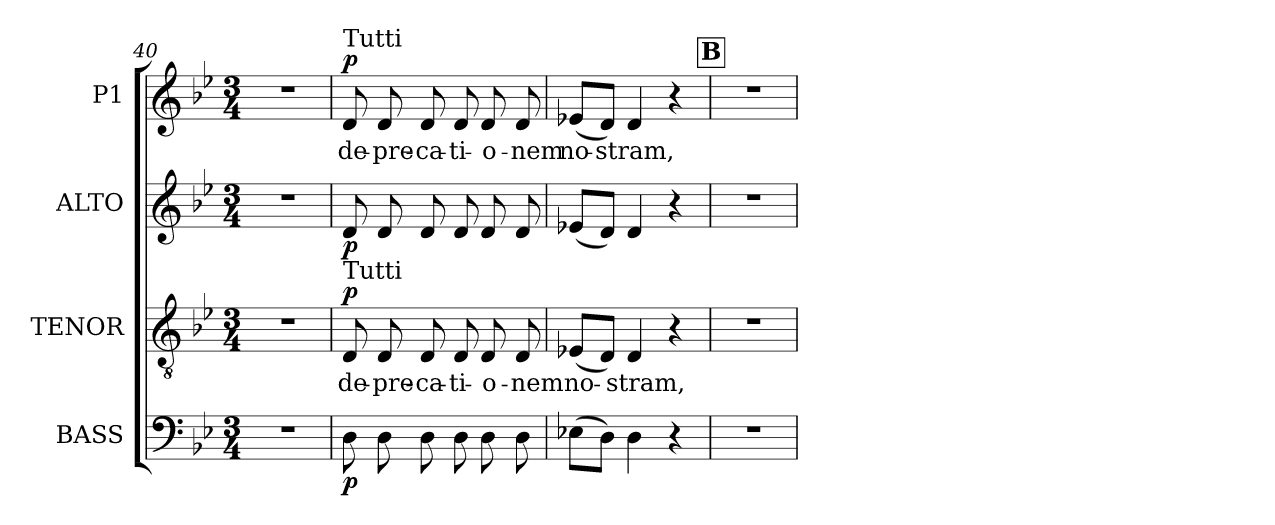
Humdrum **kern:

**kern	**dynam	**kern	**text	**dynam	**kern	**dynam	**kern	**text	**dynam
*part4	*part4	*part3	*part3	*part3	*part2	*part2	*part1	*part1	*part1
*staff4	*staff4	*staff3	*staff3	*staff3	*staff2	*staff2	*staff1	*staff1	*staff1
*I"BASS	*	*I"TENOR	*	*	*I"ALTO	*	*I"P1	*	*
*clefF4	*	*clefGv2	*	*	*clefG2	*	*clefG2	*	*
*	*	*ITrd7c12	*	*	*	*	*	*	*
*k[b-e-]	*	*k[b-e-]	*	*	*k[b-e-]	*	*k[b-e-]	*	*
*B-:	*	*B-:	*	*	*B-:	*	*B-:	*	*
*M3/4	*	*M3/4	*	*	*M3/4	*	*M3/4	*	*
=40	=40	=40	=40	=40	=40	=40	=40	=40	=40
2.r	.	2.r	.	.	2.r	.	2.r	.	.
=41	=41	=41	=41	=41	=41	=41	=41	=41	=41
!	!	!	!LO:LY:b:color=#000000	!	!	!	!	!	!
!	!	!	!	!	!	!	!LO:TX:a:t=Tutti	!	!
!	!	!LO:TX:a:t=Tutti	!	!	!	!	!	!	!
!	!	!	!	!	!	!	!	!LO:LY:b:color=#000000	!
8Di\	p	8DDi/	de-	p	8di/	p	8di/	de-	p
!	!	!	!LO:LY:b:color=#000000	!	!	!	!	!	!
!	!	!	!	!	!	!	!	!LO:LY:b:color=#000000	!
8Di\	.	8DDi/	-pre-	.	8di/	.	8di/	-pre-	.
!	!	!	!LO:LY:b:color=#000000	!	!	!	!	!	!
!	!	!	!	!	!	!	!	!LO:LY:b:color=#000000	!
8Di\	.	8DDi/	-ca-	.	8di/	.	8di/	-ca-	.
!	!	!	!LO:LY:b:color=#000000	!	!	!	!	!	!
!	!	!	!	!	!	!	!	!LO:LY:b:color=#000000	!
8Di\	.	8DDi/	-ti-	.	8di/	.	8di/	-ti-	.
!	!	!	!LO:LY:b:color=#000000	!	!	!	!	!	!
!	!	!	!	!	!	!	!	!LO:LY:b:color=#000000	!
8Di\	.	8DDi/	-o-	.	8di/	.	8di/	-o-	.
!	!	!	!LO:LY:b:color=#000000	!	!	!	!	!	!
!	!	!	!	!	!	!	!	!LO:LY:b:color=#000000	!
8Di\	.	8DDi/	-nem	.	8di/	.	8di/	-nem	.
=42	=42	=42	=42	=42	=42	=42	=42	=42	=42
!	!	!	!LO:LY:b:color=#000000	!	!	!	!	!	!
!	!	!	!	!	!	!	!	!LO:LY:b:color=#000000	!
(8E-Xi\L	.	(8EE-Xi/L	no-	.	(8e-Xi/L	.	(8e-Xi/L	no-	.
!	!	!	!	!	!	!	!	!LO:LY:b:color=#000000	!
8Di\J)	.	8DDi/J)	.	.	8di/J)	.	8di/J)	-stram,	.
!	!	!	!LO:LY:b:color=#000000	!	!	!	!	!	!
4Di\	.	4DDi/	-stram,	.	4di/	.	4di/	.	.
4r	.	4r	.	.	4r	.	4r	.	.
!!LO:PB:g=z
!!LO:REH:place=s1:B:color=#000000:enc=box:fs=17.1407:t=B
=43	=43	=43	=43	=43	=43	=43	=43	=43	=43
2.r	.	2.r	.	.	2.r	.	2.r	.	.
=	=	=	=	=	=	=	=	=	=
*-	*-	*-	*-	*-	*-	*-	*-	*-	*-
